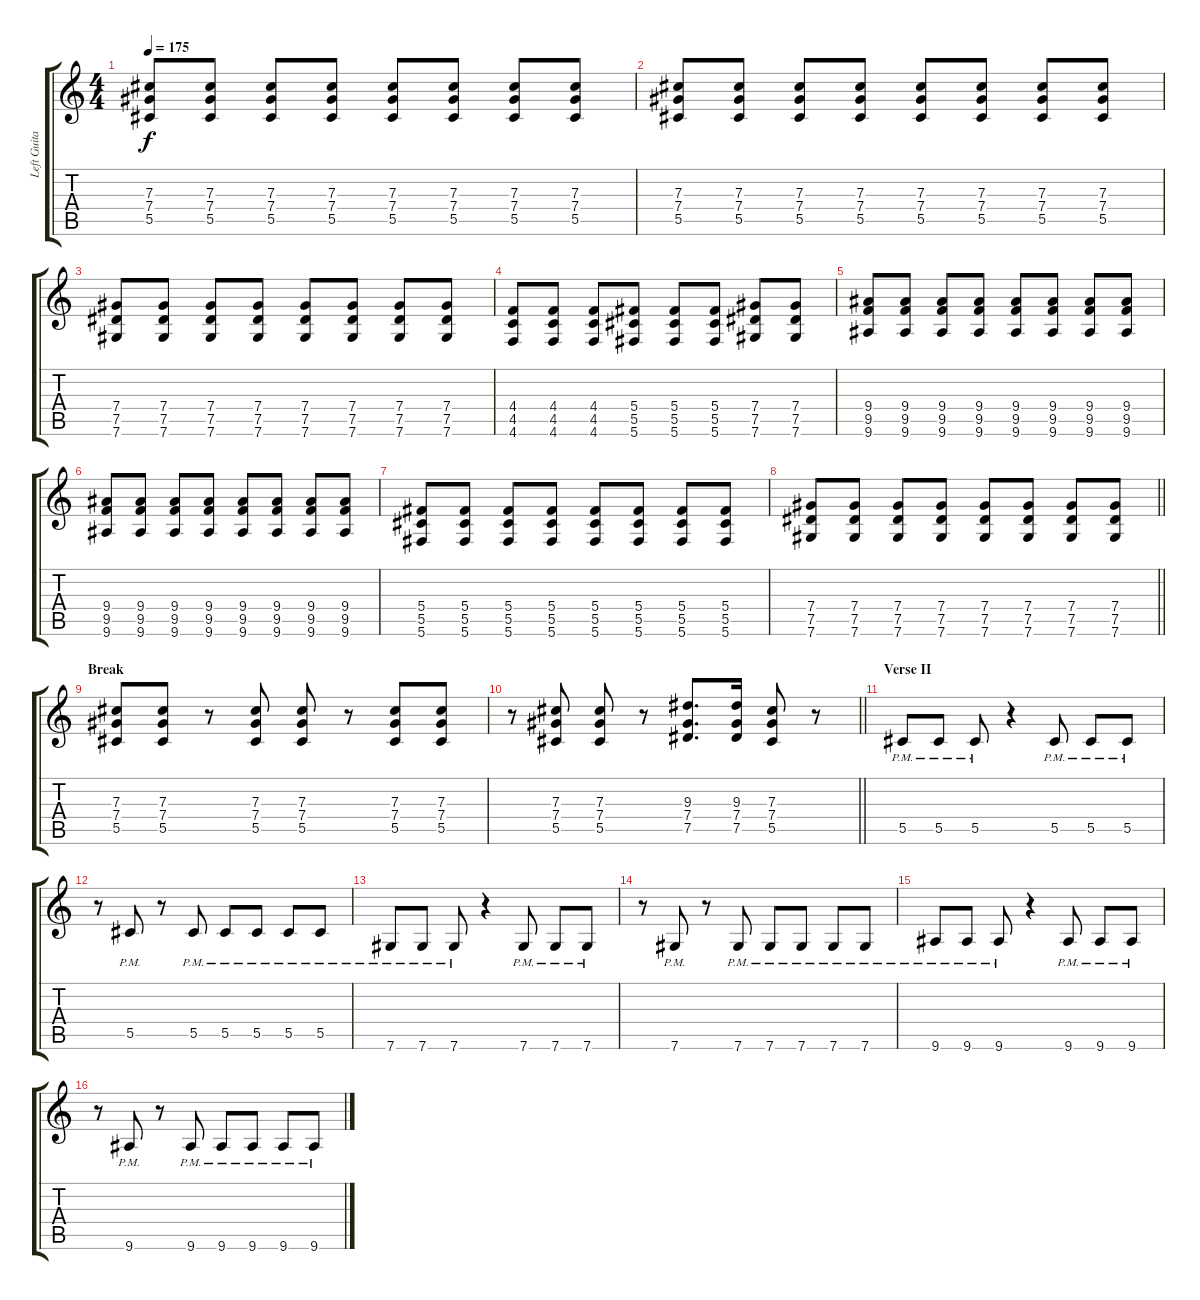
\track ("Left Guitar" "Left Guita") {instrument distortionguitar}
\staff {score tabs}
\tuning (Eb4 Bb3 Gb3 Db3 Ab2 Db2) {hide}
\ts (4 4)
\tempo 175
\clef g2
\ks c
(7.3 7.4 5.5).8{dy f} (7.3 7.4 5.5).8 (7.3 7.4 5.5).8 (7.3 7.4 5.5).8 (7.3 7.4 5.5).8 (7.3 7.4 5.5).8 (7.3 7.4 5.5).8 (7.3 7.4 5.5).8 |
(7.3 7.4 5.5).8 (7.3 7.4 5.5).8 (7.3 7.4 5.5).8 (7.3 7.4 5.5).8 (7.3 7.4 5.5).8 (7.3 7.4 5.5).8 (7.3 7.4 5.5).8 (7.3 7.4 5.5).8 |
(7.4 7.5 7.6).8 (7.4 7.5 7.6).8 (7.4 7.5 7.6).8 (7.4 7.5 7.6).8 (7.4 7.5 7.6).8 (7.4 7.5 7.6).8 (7.4 7.5 7.6).8 (7.4 7.5 7.6).8 |
(4.4 4.5 4.6).8 (4.4 4.5 4.6).8 (4.4 4.5 4.6).8 (5.4 5.5 5.6).8 (5.4 5.5 5.6).8 (5.4 5.5 5.6).8 (7.4 7.5 7.6).8 (7.4 7.5 7.6).8 |
(9.4 9.5 9.6).8 (9.4 9.5 9.6).8 (9.4 9.5 9.6).8 (9.4 9.5 9.6).8 (9.4 9.5 9.6).8 (9.4 9.5 9.6).8 (9.4 9.5 9.6).8 (9.4 9.5 9.6).8 |
(9.4 9.5 9.6).8 (9.4 9.5 9.6).8 (9.4 9.5 9.6).8 (9.4 9.5 9.6).8 (9.4 9.5 9.6).8 (9.4 9.5 9.6).8 (9.4 9.5 9.6).8 (9.4 9.5 9.6).8 |
(5.4 5.5 5.6).8 (5.4 5.5 5.6).8 (5.4 5.5 5.6).8 (5.4 5.5 5.6).8 (5.4 5.5 5.6).8 (5.4 5.5 5.6).8 (5.4 5.5 5.6).8 (5.4 5.5 5.6).8 |
\barLineRight lightlight
(7.4 7.5 7.6).8 (7.4 7.5 7.6).8 (7.4 7.5 7.6).8 (7.4 7.5 7.6).8 (7.4 7.5 7.6).8 (7.4 7.5 7.6).8 (7.4 7.5 7.6).8 (7.4 7.5 7.6).8 |
\section ("" "Break")
(7.3 7.4 5.5).8 (7.3 7.4 5.5).8 r.8 (7.3 7.4 5.5).8 (7.3 7.4 5.5).8 r.8 (7.3 7.4 5.5).8 (7.3 7.4 5.5).8 |
\barLineRight lightlight
r.8 (7.3 7.4 5.5).8 (7.3 7.4 5.5).8 r.8 (9.3 7.4 7.5).8{d} (9.3 7.4 7.5).16 (7.3 7.4 5.5).8 r.8 |
\section ("" "Verse II")
5.5{pm}.8 5.5{pm}.8 5.5{pm}.8 r.4 5.5{pm}.8 5.5{pm}.8 5.5{pm}.8 |
r.8 5.5{pm}.8 r.8 5.5{pm}.8 5.5{pm}.8 5.5{pm}.8 5.5{pm}.8 5.5{pm}.8 |
7.6{pm}.8 7.6{pm}.8 7.6{pm}.8 r.4 7.6{pm}.8 7.6{pm}.8 7.6{pm}.8 |
r.8 7.6{pm}.8 r.8 7.6{pm}.8 7.6{pm}.8 7.6{pm}.8 7.6{pm}.8 7.6{pm}.8 |
9.6{pm}.8 9.6{pm}.8 9.6{pm}.8 r.4 9.6{pm}.8 9.6{pm}.8 9.6{pm}.8 |
r.8 9.6{pm}.8 r.8 9.6{pm}.8 9.6{pm}.8 9.6{pm}.8 9.6{pm}.8 9.6{pm}.8
